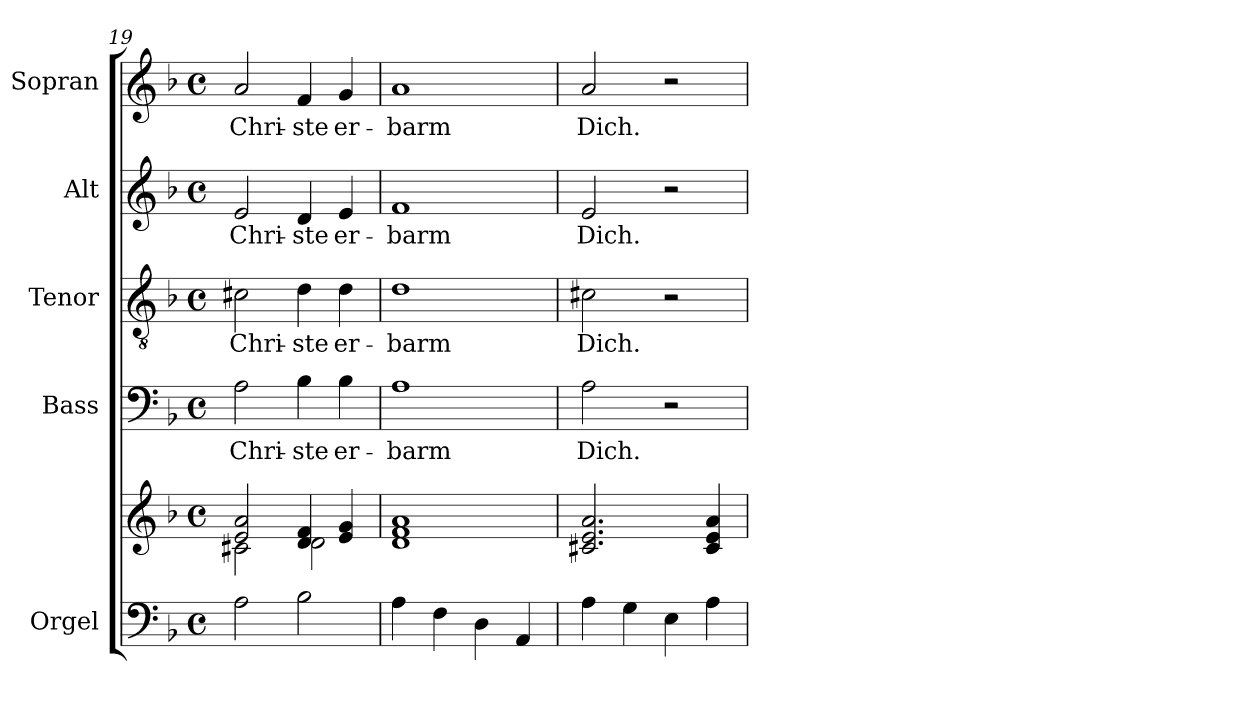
**kern	**kern	**kern	**text	**kern	**text	**kern	**text	**kern	**text
*part5	*part5	*part4	*part4	*part3	*part3	*part2	*part2	*part1	*part1
*staff6	*staff5	*staff4	*staff4	*staff3	*staff3	*staff2	*staff2	*staff1	*staff1
*I"Orgel	*	*I"Bass	*	*I"Tenor	*	*I"Alt	*	*I"Sopran	*
*I'Org.	*	*I'B.	*	*I'T.	*	*I'A.	*	*I'S.	*
*clefF4	*clefG2	*clefF4	*	*clefGv2	*	*clefG2	*	*clefG2	*
*k[b-]	*k[b-]	*k[b-]	*	*k[b-]	*	*k[b-]	*	*k[b-]	*
*F:	*F:	*F:	*	*F:	*	*F:	*	*F:	*
*M4/4	*M4/4	*M4/4	*	*M4/4	*	*M4/4	*	*M4/4	*
*met(c)	*met(c)	*met(c)	*	*met(c)	*	*met(c)	*	*met(c)	*
=19	=19	=19	=19	=19	=19	=19	=19	=19	=19
*	*^	*	*	*	*	*	*	*	*
2A\	2e/ 2a/	2c#X\	2A\	Chri-	2c#X\	Chri-	2e/	Chri-	2a/	Chri-
2B-\	4d/ 4f/	2d\	4B-\	-ste	4d\	-ste	4d/	-ste	4f/	-ste
.	4e/ 4g/	.	4B-\	er-	4d\	er-	4e/	er-	4g/	er-
*	*v	*v	*	*	*	*	*	*	*	*
=20	=20	=20	=20	=20	=20	=20	=20	=20	=20
4A\	1d 1f 1a	1A	-barm	1d	-barm	1f	-barm	1a	-barm
4F\	.	.	.	.	.	.	.	.	.
4D\	.	.	.	.	.	.	.	.	.
4AA/	.	.	.	.	.	.	.	.	.
=21	=21	=21	=21	=21	=21	=21	=21	=21	=21
4A\	2.c#X/ 2.e/ 2.a/	2A\	Dich.	2c#X\	Dich.	2e/	Dich.	2a/	Dich.
4G\	.	.	.	.	.	.	.	.	.
4E\	.	2r	.	2r	.	2r	.	2r	.
4A\	4c#/ 4e/ 4a/	.	.	.	.	.	.	.	.
=	=	=	=	=	=	=	=	=	=
*-	*-	*-	*-	*-	*-	*-	*-	*-	*-
